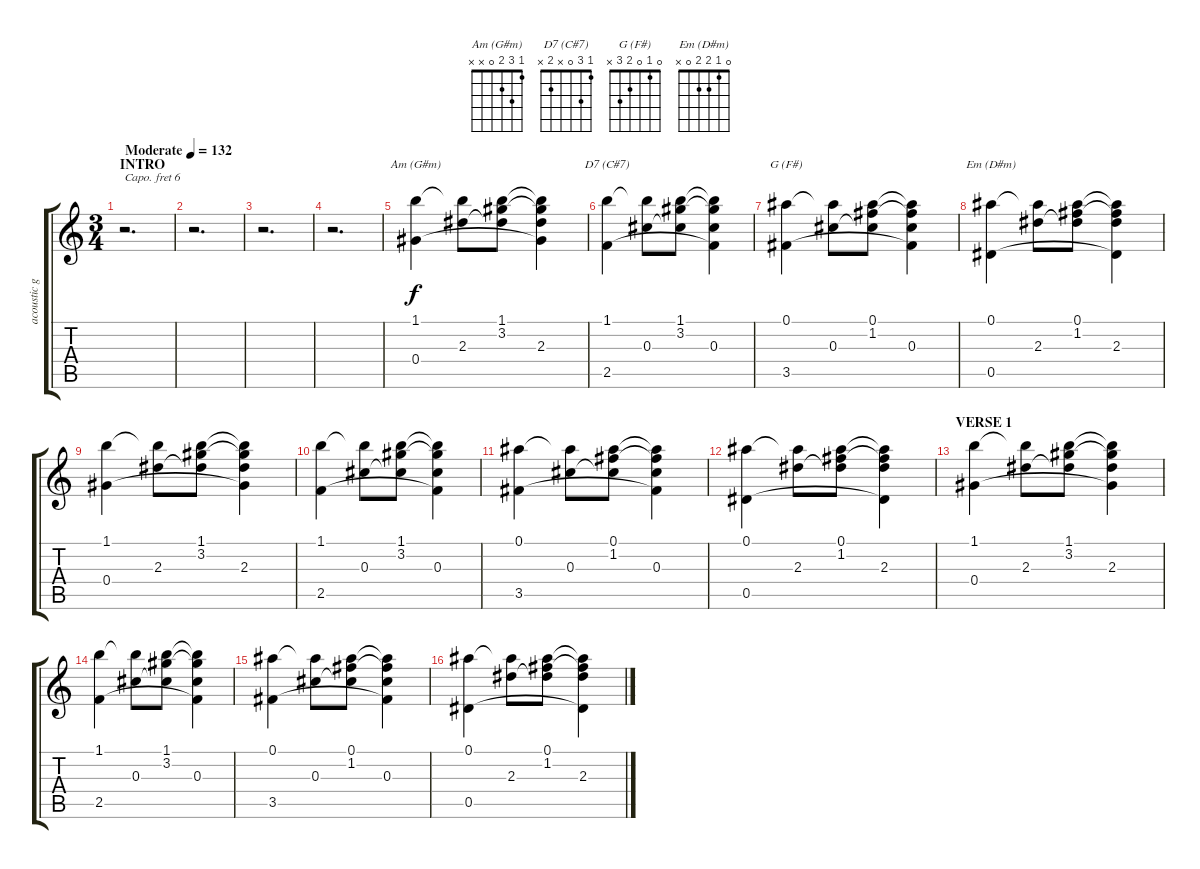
\track ("acoustic guitar (standard tuning, capo 6" "acoustic g") {instrument acousticguitarsteel}
\staff {score tabs}
\capo 6
\tuning (E4 B3 G3 D3 A2 E2) {hide}
\chord ("Am (G#m)" 1 3 2 0 x x)
\chord ("D7 (C#7)" 1 3 0 x 2 x)
\chord ("G (F#)" 0 1 0 2 3 x)
\chord ("Em (D#m)" 0 1 2 2 0 x)
\ts (3 4)
\section ("" "INTRO")
\tempo (132 "Moderate")
\clef g2
\ks c
r.2{d dy f instrument acousticguitarsteel} |
r.2{d} |
r.2{d} |
r.2{d} |
(1.1 0.4).4{ch "Am (G#m)"} (1.1{t} 2.3).8 (1.1 3.2 2.3{t}).8 (1.1{t} 3.2{t} 2.3 0.4{t}).4 |
(1.1 2.5).4{ch "D7 (C#7)"} (1.1{t} 0.3).8 (1.1 3.2 0.3{t}).8 (1.1{t} 3.2{t} 0.3 2.5{t}).4 |
(0.1 3.5).4{ch "G (F#)"} (0.1{t} 0.3).8 (0.1 1.2 0.3{t}).8 (0.1{t} 1.2{t} 0.3 3.5{t}).4 |
(0.1 0.5).4{ch "Em (D#m)"} (0.1{t} 2.3).8 (0.1 1.2 2.3{t}).8 (0.1{t} 1.2{t} 2.3 0.5{t}).4 |
(1.1 0.4).4 (1.1{t} 2.3).8 (1.1 3.2 2.3{t}).8 (1.1{t} 3.2{t} 2.3 0.4{t}).4 |
(1.1 2.5).4 (1.1{t} 0.3).8 (1.1 3.2 0.3{t}).8 (1.1{t} 3.2{t} 0.3 2.5{t}).4 |
(0.1 3.5).4 (0.1{t} 0.3).8 (0.1 1.2 0.3{t}).8 (0.1{t} 1.2{t} 0.3 3.5{t}).4 |
(0.1 0.5).4 (0.1{t} 2.3).8 (0.1 1.2 2.3{t}).8 (0.1{t} 1.2{t} 2.3 0.5{t}).4 |
\section ("" "VERSE 1")
(1.1 0.4).4 (1.1{t} 2.3).8 (1.1 3.2 2.3{t}).8 (1.1{t} 3.2{t} 2.3 0.4{t}).4 |
(1.1 2.5).4 (1.1{t} 0.3).8 (1.1 3.2 0.3{t}).8 (1.1{t} 3.2{t} 0.3 2.5{t}).4 |
(0.1 3.5).4 (0.1{t} 0.3).8 (0.1 1.2 0.3{t}).8 (0.1{t} 1.2{t} 0.3 3.5{t}).4 |
(0.1 0.5).4 (0.1{t} 2.3).8 (0.1 1.2 2.3{t}).8 (0.1{t} 1.2{t} 2.3 0.5{t}).4
